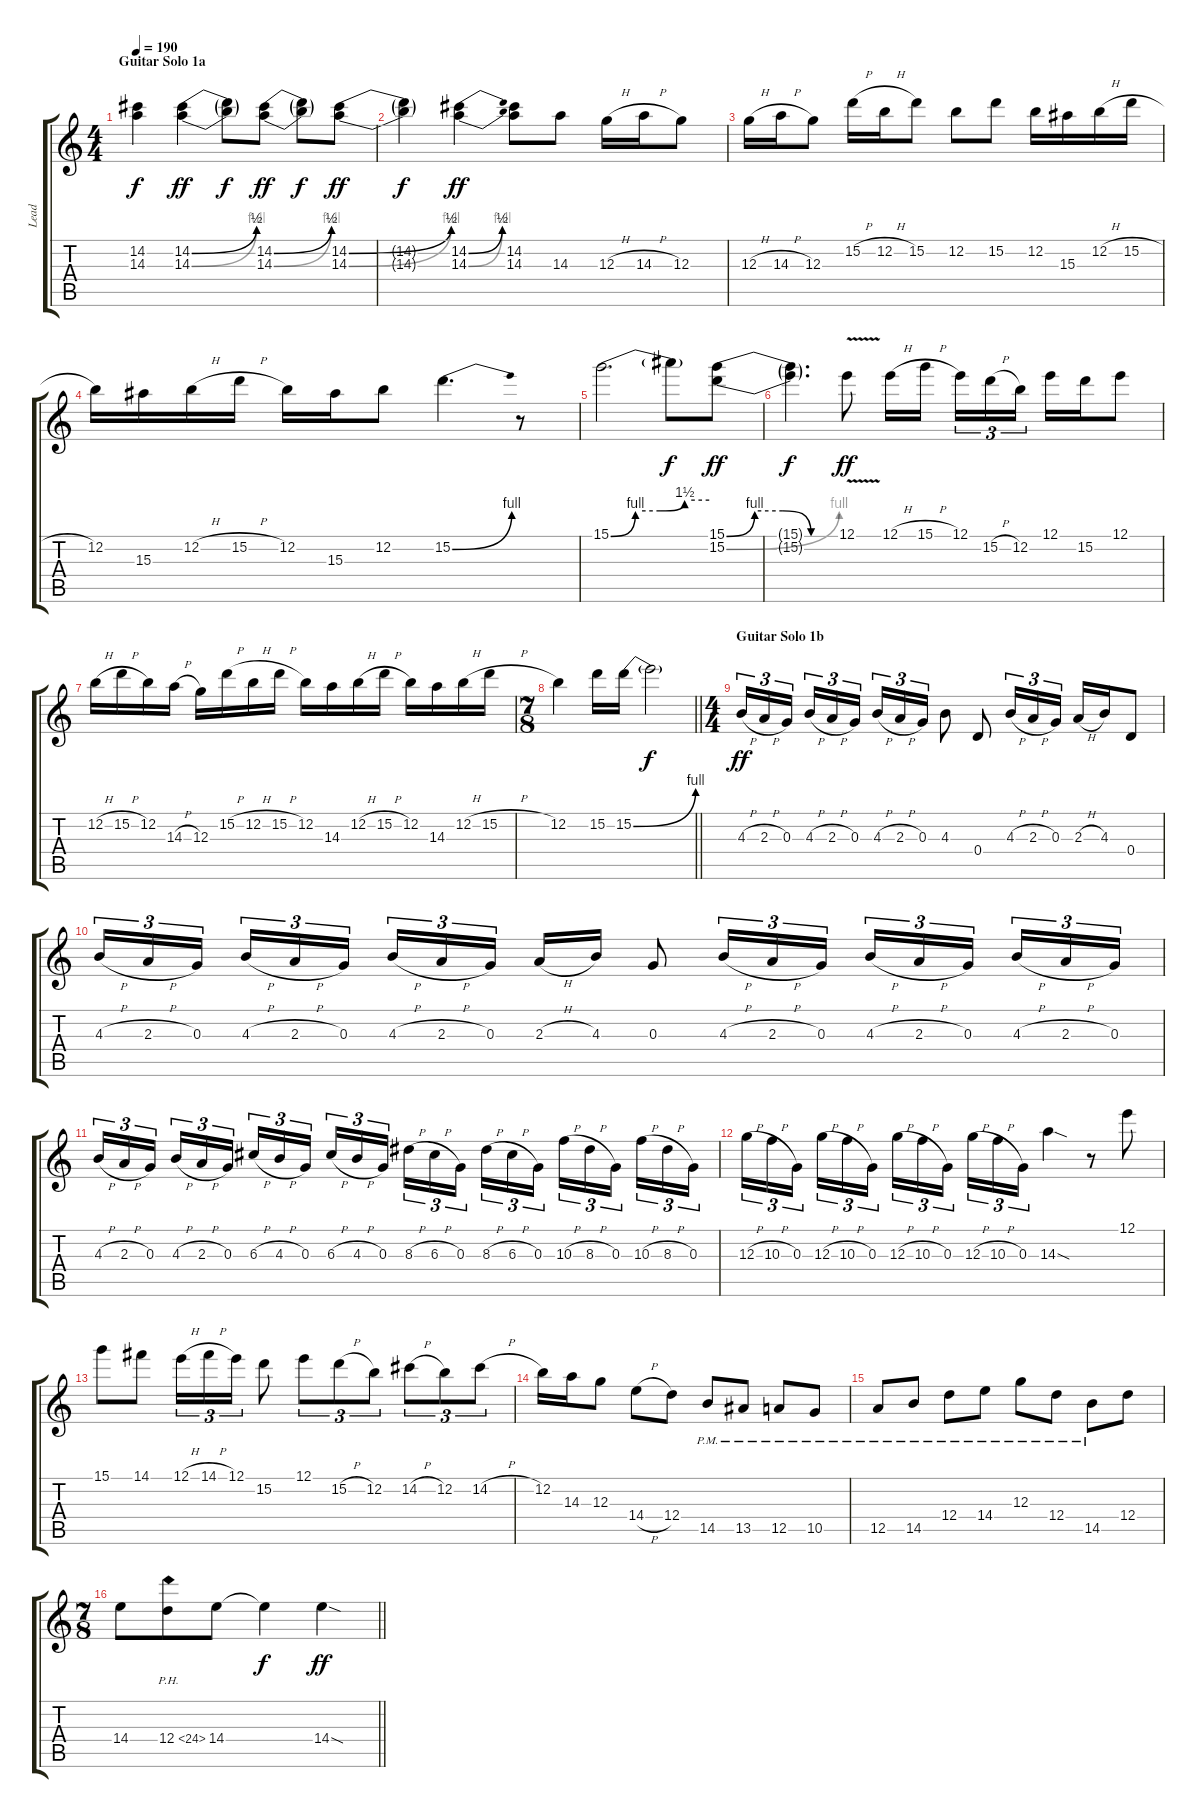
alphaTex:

\track ("Lead" "Lead") {instrument overdrivenguitar}
\staff {score tabs}
\tuning (E4 B3 G3 D3 A2 E2) {hide}
\ts (4 4)
\section ("" "Guitar Solo 1a")
\tempo 190
\clef g2
\ks c
(14.2{t} 14.3{t}).4{dy f} (14.2{be (bend 0 0 60 2)} 14.3{be (bend 0 0 60 4)}).4{dy ff} (14.2{t} 14.3{t}).8{dy f} (14.2{be (bend 0 0 60 2)} 14.3{be (bend 0 0 60 4)}).8{dy ff} (14.2{t} 14.3{t}).8{dy f} (14.2{be (bend 0 0 60 2)} 14.3{be (bend 0 0 60 4)}).8{dy ff} |
(14.2{t} 14.3{t}).4{dy f} (14.2{be (bend 0 0 60 2)} 14.3{be (bend 0 0 60 4)}).4{dy ff} (14.2 14.3).8 14.3.8 12.3{h}.16 14.3{h}.16 12.3.8 |
12.3{h}.16 14.3{h}.16 12.3.8 15.2{h}.16 12.2{h}.16 15.2.8 12.2.8 15.2.8 12.2.16 15.3.16 12.2{h}.16 15.2{h}.16 |
12.2.16 15.3.16 12.2{h}.16 15.2{h}.16 12.2.16 15.3.16 12.2.8 15.2{be (bend 0 0 60 4)}.4{d} r.8 |
15.1{be (custom 0 0 15 4 30 4 45 6 60 6)}.2{d} 15.1{t}.8{dy f} (15.1{be (custom 0 0 15 4 30 4 45 0 60 0)} 15.2{be (bend 0 0 60 4)}).8{dy ff} |
(15.1{t} 15.2{t}).4{d dy f} 12.1{v}.8{dy ff} 12.1{h}.16 15.1{h}.16{beam splitsecondary} 12.1.16{tu (3 2)} 15.2{h}.16{tu (3 2)} 12.2.16{tu (3 2)} 12.1.16 15.2.16 12.1.8 |
12.2{h}.16 15.2{h}.16 12.2.16 14.3{h}.16 12.3.16 15.2{h}.16 12.2{h}.16 15.2{h}.16 12.2.16 14.3.16 12.2{h}.16 15.2{h}.16 12.2.16 14.3.16 12.2{h}.16 15.2{h}.16 |
\ts (7 8)
\barLineRight lightlight
12.2.4 15.2.16 15.2{be (bend 0 0 60 4)}.16 15.2{t}.2{dy f} |
\ts (4 4)
\section ("" "Guitar Solo 1b")
4.3{h}.16{tu (3 2) dy ff} 2.3{h}.16{tu (3 2)} 0.3.16{tu (3 2) beam splitsecondary} 4.3{h}.16{tu (3 2)} 2.3{h}.16{tu (3 2)} 0.3.16{tu (3 2)} 4.3{h}.16{tu (3 2)} 2.3{h}.16{tu (3 2)} 0.3.16{tu (3 2)} 4.3.8 0.4.8 4.3{h}.16{tu (3 2)} 2.3{h}.16{tu (3 2)} 0.3.16{tu (3 2)} 2.3{h}.16 4.3.16 0.4.8 |
4.3{h}.16{tu (3 2)} 2.3{h}.16{tu (3 2)} 0.3.16{tu (3 2) beam splitsecondary} 4.3{h}.16{tu (3 2)} 2.3{h}.16{tu (3 2)} 0.3.16{tu (3 2)} 4.3{h}.16{tu (3 2)} 2.3{h}.16{tu (3 2)} 0.3.16{tu (3 2) beam splitsecondary} 2.3{h}.16 4.3.16 0.3.8 4.3{h}.16{tu (3 2)} 2.3{h}.16{tu (3 2)} 0.3.16{tu (3 2)} 4.3{h}.16{tu (3 2)} 2.3{h}.16{tu (3 2)} 0.3.16{tu (3 2) beam splitsecondary} 4.3{h}.16{tu (3 2)} 2.3{h}.16{tu (3 2)} 0.3.16{tu (3 2)} |
4.3{h}.16{tu (3 2)} 2.3{h}.16{tu (3 2)} 0.3.16{tu (3 2) beam splitsecondary} 4.3{h}.16{tu (3 2)} 2.3{h}.16{tu (3 2)} 0.3.16{tu (3 2)} 6.3{h}.16{tu (3 2)} 4.3{h}.16{tu (3 2)} 0.3.16{tu (3 2) beam splitsecondary} 6.3{h}.16{tu (3 2)} 4.3{h}.16{tu (3 2)} 0.3.16{tu (3 2)} 8.3{h}.16{tu (3 2)} 6.3{h}.16{tu (3 2)} 0.3.16{tu (3 2) beam splitsecondary} 8.3{h}.16{tu (3 2)} 6.3{h}.16{tu (3 2)} 0.3.16{tu (3 2)} 10.3{h}.16{tu (3 2)} 8.3{h}.16{tu (3 2)} 0.3.16{tu (3 2) beam splitsecondary} 10.3{h}.16{tu (3 2)} 8.3{h}.16{tu (3 2)} 0.3.16{tu (3 2)} |
12.3{h}.16{tu (3 2)} 10.3{h}.16{tu (3 2)} 0.3.16{tu (3 2) beam splitsecondary} 12.3{h}.16{tu (3 2)} 10.3{h}.16{tu (3 2)} 0.3.16{tu (3 2)} 12.3{h}.16{tu (3 2)} 10.3{h}.16{tu (3 2)} 0.3.16{tu (3 2) beam splitsecondary} 12.3{h}.16{tu (3 2)} 10.3{h}.16{tu (3 2)} 0.3.16{tu (3 2)} 14.3{sod}.4 r.8 12.1.8 |
15.1.8 14.1.8 12.1{h}.16{tu (3 2)} 14.1{h}.16{tu (3 2)} 12.1.16{tu (3 2)} 15.2.8 12.1.8{tu (3 2)} 15.2{h}.8{tu (3 2)} 12.2.8{tu (3 2)} 14.2{h}.8{tu (3 2)} 12.2.8{tu (3 2)} 14.2{h}.8{tu (3 2)} |
12.2.16 14.3.16 12.3.8 14.4{h}.8 12.4.8 14.5{pm}.8 13.5{pm}.8 12.5{pm}.8 10.5{pm}.8 |
12.5{pm}.8 14.5{pm}.8 12.4{pm}.8 14.4{pm}.8 12.3{pm}.8 12.4{pm}.8 14.5{pm}.8 12.4.8 |
\ts (7 8)
\barLineRight lightlight
14.4.8 12.4{ph 12}.8 14.4.8 14.4{t}.4{dy f} 14.4{sod}.4{dy ff}
